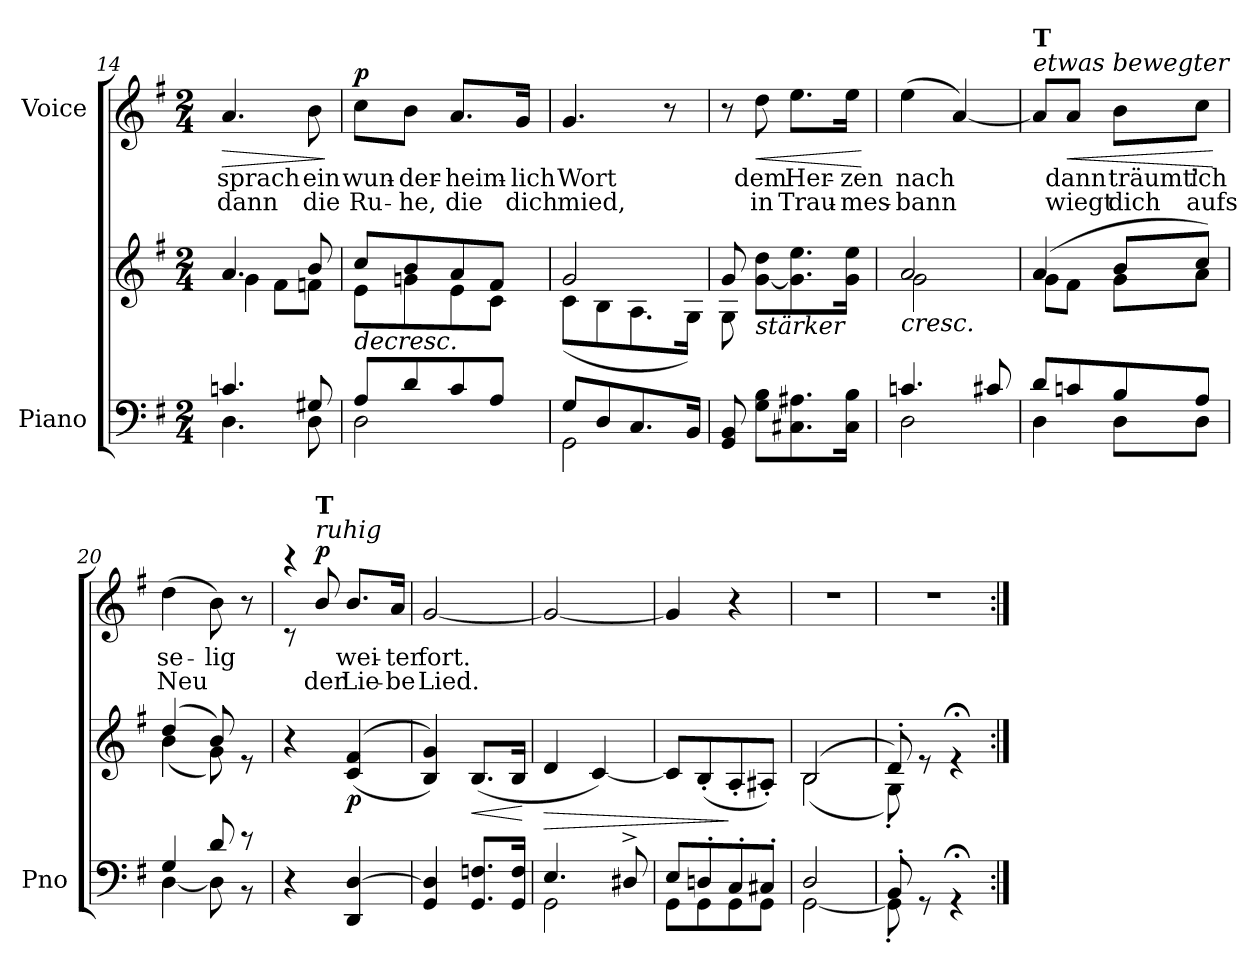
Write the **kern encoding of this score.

**kern	**kern	**dynam	**kern	**text	**text	**dynam
*part2	*part2	*part2	*part1	*part1	*part1	*part1
*staff3	*staff2	*staff2/3	*staff1	*staff1	*staff1	*staff1
*I"Piano	*	*	*I"Voice	*	*	*
*I'Pno	*	*	*	*	*	*
*clefF4	*clefG2	*	*clefG2	*	*	*
*k[f#]	*k[f#]	*	*k[f#]	*	*	*
*M2/4	*M2/4	*	*M2/4	*	*	*
=14	=14	=14	=14	=14	=14	=14
*^	*^	*	*	*	*	*
!	!	!	!	!	!	!LO:LY:b	!LO:LY:b	!LO:HP:b
4.cn/	4.D\	4.a/	4g\	.	4.a/	sprach	dann	>
.	.	.	8f#\L	.	.	.	.	.
!	!	!	!	!	!	!LO:LY:b	!LO:LY:b	!
8G#X/	8D\	8b/	8fn\J	.	8b\	ein	die	.
*v	*v	*	*	*	*	*	*	*
*	*v	*v	*	*	*	*	*
.	.	.	.	.	.	]
=15	=15	=15	=15	=15	=15	=15
*^	*	*	*	*	*	*
!	!	!	!LO:HP:b	!	!LO:LY:b	!LO:LY:b	!LO:DY:a
*	*	*^	*	*	*	*	*
8A/L	2D\	8cc/L	8e\L	>	8cc\L	wun-	Ru-	p
!	!	!	!	!	!	!LO:LY:b	!LO:LY:b	!
8d/	.	8b/	8gn\	.	8b\J	-der-	-he,	.
!	!	!	!	!	!	!LO:LY:b	!LO:LY:b	!
8c/	.	8a/	8e\	.	8.a/L	-heim-	die	.
8A/J	.	8f#/J	8c\J	.	.	.	.	.
!	!	!	!	!	!	!LO:LY:b	!LO:LY:b	!
.	.	.	.	.	16g/Jk	-lich	dich	.
=16	=16	=16	=16	=16	=16	=16	=16	=16
!	!	!	!	!	!	!LO:LY:b	!LO:LY:b	!
8G/L	2GG\	2g/	(<8c\L	.	4.g/	Wort	mied,	.
8D/	.	.	8B\	.	.	.	.	.
8.C/	.	.	8.A\	.	.	.	.	.
.	.	.	.	.	8r	.	.	.
16BB/Jk	.	.	16G\Jk)	.	.	.	.	.
*v	*v	*	*	*	*	*	*	*
=17	=17	=17	=17	=17	=17	=17	=17
8GG/ 8BB/	8g/	8G\	.	8r	.	.	.
!	!LO:TX:b:i:t=stärker	!	!	!	!	!	!
!	!	!	!	!	!LO:LY:b	!LO:LY:b	!LO:HP:b
8G\ 8B\L	[8g\ 8dd\L	4.ryy	.	8dd\	dem	in	<
!	!	!	!	!	!LO:LY:b	!LO:LY:b	!
8.C#X\ 8.A#X\	8.g\] 8.ee\	.	.	8.ee\L	Her-	Trau-	.
!	!	!	!	!	!LO:LY:b	!LO:LY:b	!
16C#\ 16B\Jk	16g\ 16ee\Jk	.	.	16ee\Jk	-zen	-mes-	.
*	*v	*v	*	*	*	*	*
.	.	.	.	.	.	[
=18	=18	=18	=18	=18	=18	=18
*^	*	*	*	*	*	*
!	!	!	!LO:HP:b	!	!LO:LY:b	!LO:LY:b	!
*	*	*^	*	*	*	*	*
4.cn/	2D\	2a/	2g\	<	(>4ee\	nach	-bann	.
.	.	.	.	.	[4a/)	.	.	.
8c#X/	.	.	.	.	.	.	.	.
*v	*v	*	*	*	*	*	*	*
*	*v	*v	*	*	*	*	*
.	.	]	.	.	.	.
!!LO:PB:g=z
=19	=19	=19	=19	=19	=19	=19
*^	*^	*	*	*	*	*
!	!	!	!	!	!LO:TX:a:i:t=etwas bewegter	!	!	!
!	!	!	!	!	!LO:TX:a:B:t=T	!	!	!
8d/L	4D\	(>4a/	8g\L	.	8a/L]	.	.	.
!	!	!	!	!	!	!LO:LY:b	!LO:LY:b	!LO:HP:b
8cn/	.	.	8f#\J	.	8a/J	dann	wiegt	<
!	!	!	!	!	!	!LO:LY:b	!LO:LY:b	!
8B/	8D\L	8b/L	8g\L	.	8b\L	träumt'	dich	.
!	!	!	!	!	!	!LO:LY:b	!LO:LY:b	!
8A/J	8D\J	8cc/J)	8a\J	.	8cc\J	ich	aufs	.
*v	*v	*	*	*	*	*	*	*
*	*v	*v	*	*	*	*	*
.	.	.	.	.	.	[
=20	=20	=20	=20	=20	=20	=20
*^	*^	*	*	*	*	*
!	!	!	!	!	!	!LO:LY:b	!LO:LY:b	!
4G/	[4D\	(>4dd/	(<4b\	.	(>4dd\	se-	Neu	.
!	!	!	!	!	!	!LO:LY:b	!	!
8d/	8D\]	8b/)	8g\)	.	8b\)	-lig	.	.
8r	8r	8re	8ryy	.	8r	.	.	.
*v	*v	*	*	*	*	*	*	*
*	*v	*v	*	*	*	*	*
=21	=21	=21	=21	=21	=21	=21
*	*	*	*^	*	*	*
4r	4r	.	8rc	4rccc	.	.	.
!	!	!	!LO:TX:a:i:t=ruhig	!	!	!	!
!	!	!	!LO:TX:a:B:t=T	!	!	!	!
!	!	!	!	!	!	!LO:LY:b	!LO:DY:a
.	.	.	8b/	.	.	der	p
!	!	!LO:DY:b	!	!	!LO:LY:b	!LO:LY:b	!
4DD/ [4D/	(<(>4c/ 4f#/	p	8.b/L	4ryy	wei-	Lie-	.
!	!	!	!	!	!LO:LY:b	!LO:LY:b	!
.	.	.	16a/Jk	.	-ter	-be	.
*	*	*	*v	*v	*	*	*
=22	=22	=22	=22	=22	=22	=22
!	!	!	!	!LO:LY:b	!LO:LY:b	!
4GG/ 4D/]	4B/ 4g/))	.	[2g/	-fort.	Lied.	.
!	!	!LO:HP:b	!	!	!	!
8.GG/ 8.Fn/L	(<8.B/L	<	.	.	.	.
16GG/ 16F/Jk	16B/Jk	.	.	.	.	.
.	.	[	.	.	.	.
=23	=23	=23	=23	=23	=23	=23
*^	*	*	*	*	*	*
!	!	!	!LO:HP:b	!	!	!	!
4.E/	2GG\	4d/	>	2g/_	.	.	.
.	.	[4c/)	.	.	.	.	.
8D#X^/	.	.	.	.	.	.	.
*v	*v	*	*	*	*	*	*
.	.	[	.	.	.	.
=24	=24	=24	=24	=24	=24	=24
*^	*	*	*	*	*	*
8E/L	8GG\L	8c/L]	.	4g/]	.	.	.
8Dn'/	8GG\	(<8B'/	.	.	.	.	.
8C'/	8GG\	8A'/	]	4r	.	.	.
8C#X'/J	8GG\J	8A#X'/J)	.	.	.	.	.
=25	=25	=25	=25	=25	=25	=25	=25
*	*	*^	*	*	*	*	*
2D/	[2GG\	(>2B/	(<2B\	.	2r	.	.	.
=26	=26	=26	=26	=26	=26	=26	=26	=26
8BB'/	8GG'\]	8d'/)	8G'\)	.	2r	.	.	.
8rGG	4.ryy	8re	4.ryy	.	.	.	.	.
4r;<GG	.	4r;<e	.	.	.	.	.	.
*v	*v	*	*	*	*	*	*	*
*	*v	*v	*	*	*	*	*
=:|!	=:|!	=:|!	=:|!	=:|!	=:|!	=:|!
*-	*-	*-	*-	*-	*-	*-
